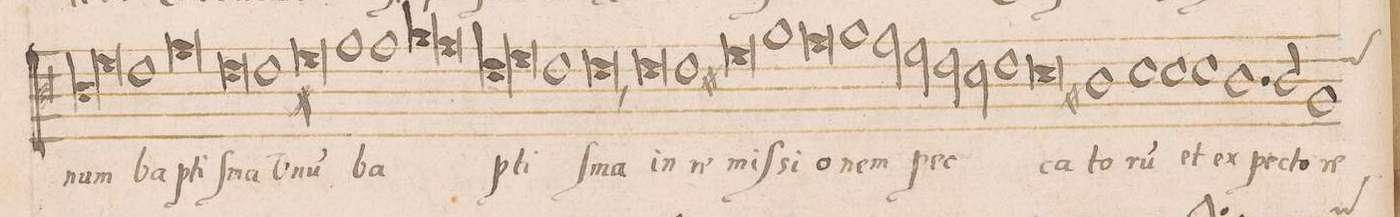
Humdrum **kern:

**kern	**text
*I"DISCANTVS	*
*clefC3	*
*k[]	*
*met(O|)	*
*M3/1	*
*lig	*
1c\	-num
1fny\	.
*Xlig	*
1e\	ba-
=214-	=214-
0.g\	-pti-
=215-	=215-
0e\	-ſma
1e\	V-
=216-	=216-
0f#X\	-nu(m)
1g\	.
=217-	=217-
1g\	ba-
*lig	*
1a\	.
1g\	.
*Xlig	*
=218-	=218-
*lig	*
1e\	-pti-
1fny\	.
*Xlig	*
1e\	.
=219-	=219-
0.e\,<	-ſma
=220-	=220-
0e\	in
1e\	re-
=221-	=221-
0f#X\	-miſ-
1a\	-si-
=222-	=222-
0g\	-o-
1a\	-nem
=223-	=223-
2g\	pec-
2fny\	.
2e\	.
2d\	.
1e\	.
=224-	=224-
0d\	-ca-
1c#X\	-to-
=225-	=225-
1d\	-ru(m)
1d\	et
1d\	ex-
=226-	=226-
1.cny\	-pec-
2c\	-to
*custos:e	*
1A/	re-
=227-	=227-
*-	*-
